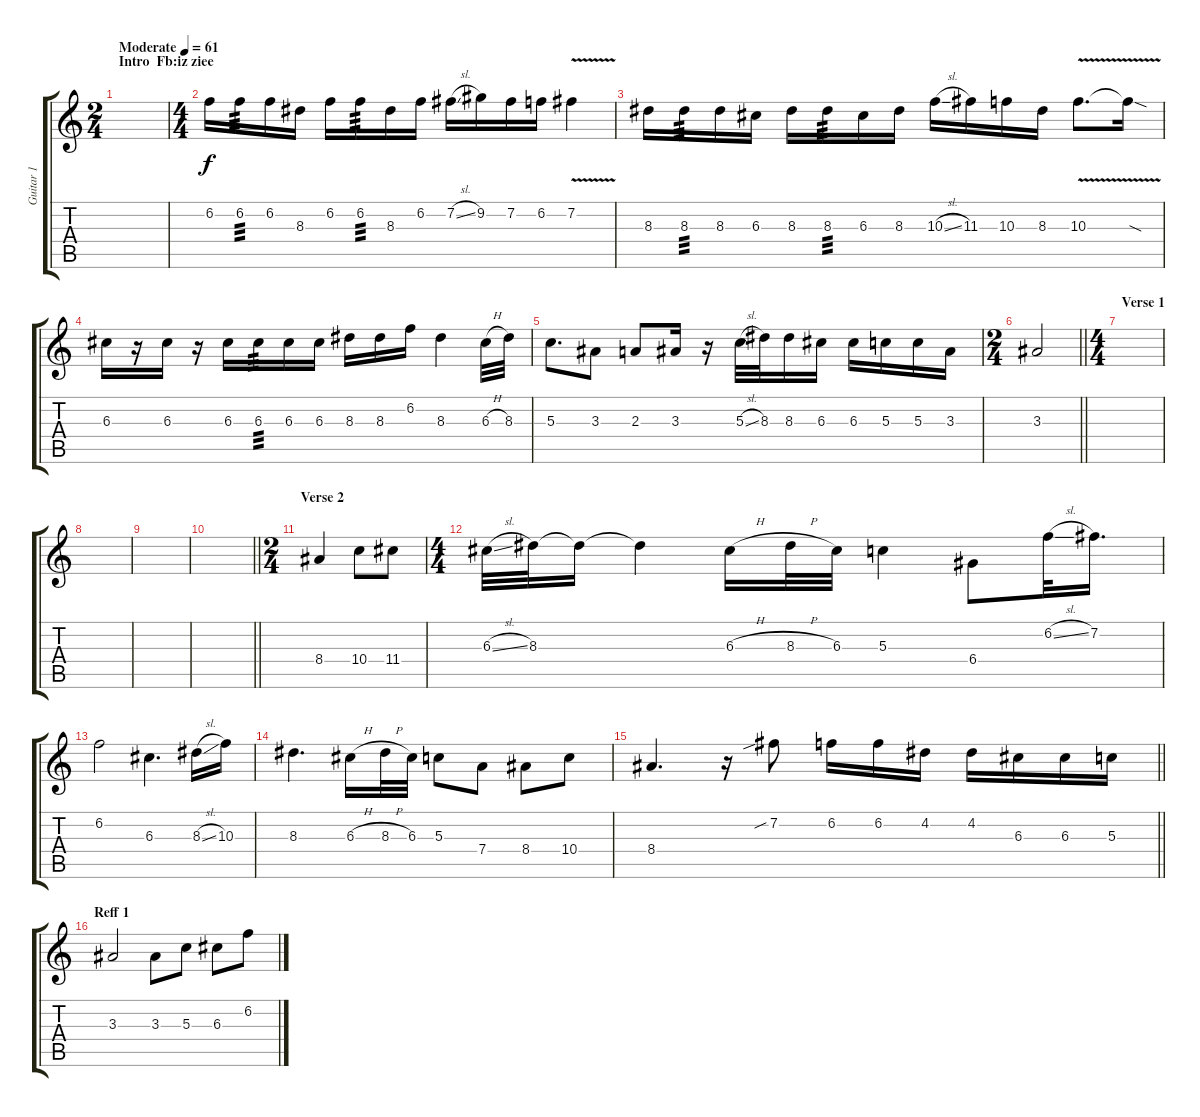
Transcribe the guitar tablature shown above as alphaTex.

\track ("Guitar 1" "Guitar 1") {instrument acousticguitarsteel}
\staff {score tabs}
\tuning (E4 B3 G3 D3 A2 E2) {hide}
\ts (2 4)
\section ("" "Intro  Fb:iz ziee")
\tempo (61 "Moderate")
\clef g2
\ks c
|
\ts (4 4)
6.2.16 6.2.16{tp 3} 6.2.16 8.3.16 6.2.16 6.2.16{tp 3} 8.3.16 6.2.16 7.2{sl}.16 9.2.16 7.2.16 6.2.16 7.2{v}.4 |
8.3.16 8.3.16{tp 3} 8.3.16 6.3.16 8.3.16 8.3.16{tp 3} 6.3.16 8.3.16 10.3{sl}.16 11.3.16 10.3.16 8.3.16 10.3{v}.8{d} 10.3{sod t}.16 |
6.3.16 r.16 6.3.16 r.16 6.3.16 6.3.16{tp 3} 6.3.16 6.3.16 8.3.16 8.3.16 6.2.16 8.3.4 6.3{h}.32 8.3.32 |
5.3.8{d} 3.3.8 2.3.8 3.3.16 r.16 5.3{sl}.32 8.3.32 8.3.16 6.3.16 6.3.16 5.3.16 5.3.16 3.3.16 |
\ts (2 4)
\barLineRight lightlight
3.3.2 |
\ts (4 4)
\section ("" "Verse 1")
|
|
|
\barLineRight lightlight
|
\ts (2 4)
\section ("" "Verse 2")
8.4.4{volume 12} 10.4.8 11.4.8 |
\ts (4 4)
6.3{sl}.32 8.3.32 8.3{t}.16 8.3{t}.4 6.3{h}.16 8.3{h}.32 6.3.32 5.3.4 6.4.8 6.2{sl}.32 7.2.16{d} |
6.2.2 6.3.4{d} 8.3{sl}.16 10.3.16 |
8.3.4{d} 6.3{h}.16 8.3{h}.32 6.3.32 5.3.8 7.4.8 8.4.8 10.4.8 |
\barLineRight lightlight
8.4.4{d} r.16 7.2{sib}.8 6.2.16 6.2.16 4.2.16 4.2.16 6.3.16 6.3.16 5.3.16 |
\section ("" "Reff 1")
3.3.2 3.3.8 5.3.8 6.3.8 6.2.8
